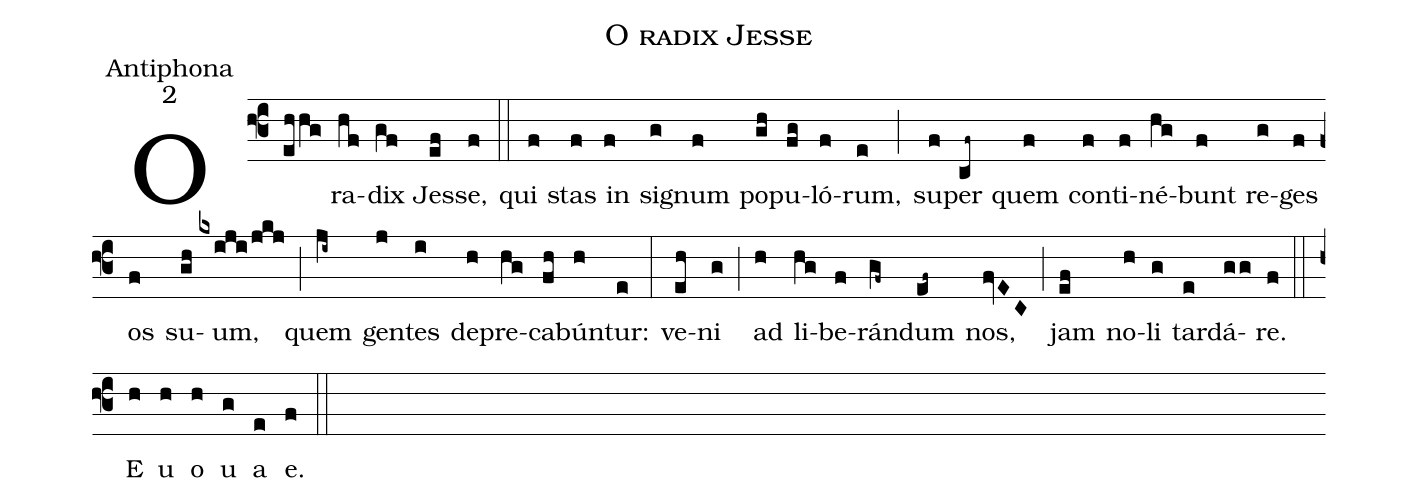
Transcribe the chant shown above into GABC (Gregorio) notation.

name:O radix Jesse;
office-part:Antiphona;
mode:2;
%%
(f3)O(ehhg) ra(hf)dix(gf) Jes(ef)se,(f) (::)
qui(f) stas(f) in(f) si(g)gnum(f) po(gh)pu(fg)ló(f)rum,(e) (;) su(f)per(cf~) quem(f) con(f)ti(f)né(hg)bunt(f) re(g)ges(f) os(f) su(gh)um,(kxiji/jkj) (;) quem(ji~) gen(j)tes(i) de(h)pre(hg)ca(fh)bún(h)tur:(e) (:) ve(eh)ni(g) (;) ad(h) li(hg)be(f)rán(gf~)dum(ef~) nos,(fvEC) (;) jam(ef) no(h)li(g) tar(e)dá(gg)re.(f) (::)
E(h) u(h) o(h) u(g) a(e) e.(f) (::)
